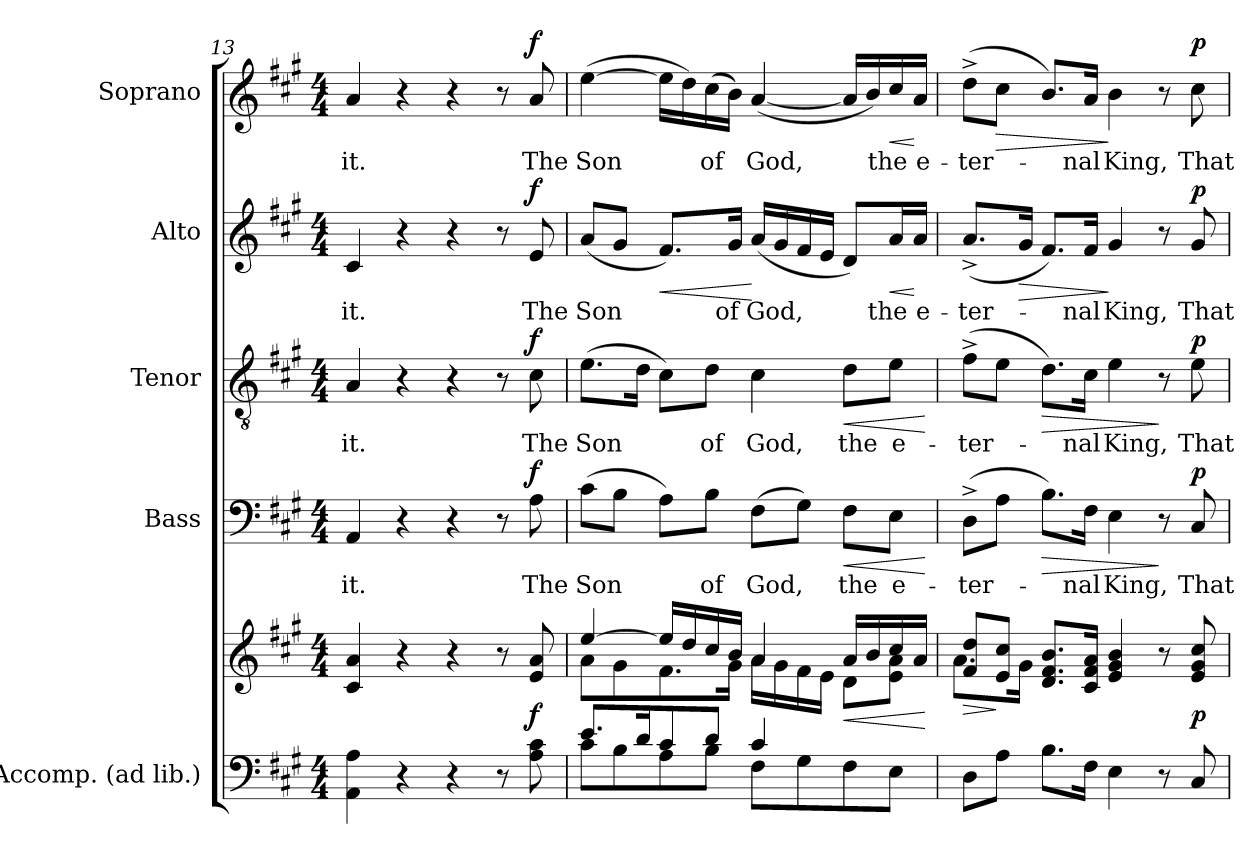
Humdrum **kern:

**kern	**kern	**dynam	**kern	**text	**dynam	**kern	**text	**dynam	**kern	**text	**dynam	**kern	**text	**dynam
*part5	*part5	*part5	*part4	*part4	*part4	*part3	*part3	*part3	*part2	*part2	*part2	*part1	*part1	*part1
*staff6	*staff5	*staff5/6	*staff4	*staff4	*staff4	*staff3	*staff3	*staff3	*staff2	*staff2	*staff2	*staff1	*staff1	*staff1
*I"Accomp. (ad lib.)	*	*	*I"Bass	*	*	*I"Tenor	*	*	*I"Alto	*	*	*I"Soprano	*	*
*I'Acc.	*	*	*I'B.	*	*	*I'T.	*	*	*I'A.	*	*	*I'S.	*	*
*clefF4	*clefG2	*	*clefF4	*	*	*clefGv2	*	*	*clefG2	*	*	*clefG2	*	*
*	*	*	*	*	*	*ITrd7c12	*	*	*	*	*	*	*	*
*k[f#c#g#]	*k[f#c#g#]	*	*k[f#c#g#]	*	*	*k[f#c#g#]	*	*	*k[f#c#g#]	*	*	*k[f#c#g#]	*	*
*A:	*A:	*	*A:	*	*	*A:	*	*	*A:	*	*	*A:	*	*
*M4/4	*M4/4	*	*M4/4	*	*	*M4/4	*	*	*M4/4	*	*	*M4/4	*	*
=13	=13	=13	=13	=13	=13	=13	=13	=13	=13	=13	=13	=13	=13	=13
!	!	!	!	!LO:LY:b:color=#000000	!	!	!	!	!	!	!	!	!	!
!	!	!	!	!	!	!	!LO:LY:b:color=#000000	!	!	!	!	!	!	!
!	!	!	!	!	!	!	!	!	!	!LO:LY:b:color=#000000	!	!	!	!
!	!	!	!	!	!	!	!	!	!	!	!	!	!LO:LY:b:color=#000000	!
4AAi\ 4Ai	4c#i/ 4ai	.	4AAi/	it.	.	4AAi/	it.	.	4c#i/	it.	.	4ai/	it.	.
4r	4r	.	4r	.	.	4r	.	.	4r	.	.	4r	.	.
4r	4r	.	4r	.	.	4r	.	.	4r	.	.	4r	.	.
8r	8r	.	8r	.	.	8r	.	.	8r	.	.	8r	.	.
!	!	!	!	!LO:LY:b:color=#000000	!	!	!	!	!	!	!	!	!	!
!	!	!	!	!	!	!	!LO:LY:b:color=#000000	!	!	!	!	!	!	!
!	!	!	!	!	!	!	!	!	!	!LO:LY:b:color=#000000	!	!	!	!
!	!	!	!	!	!	!	!	!	!	!	!	!	!LO:LY:b:color=#000000	!
8Ai\ 8c#i	8ei/ 8ai	f	8Ai\	The	f	8C#i\	The	f	8ei/	The	f	8ai/	The	f
=14	=14	=14	=14	=14	=14	=14	=14	=14	=14	=14	=14	=14	=14	=14
*^	*^	*	*	*	*	*	*	*	*	*	*	*	*	*
!	!	!	!	!	!	!LO:LY:b:color=#000000	!	!	!	!	!	!	!	!	!	!
!	!	!	!	!	!	!	!	!	!LO:LY:b:color=#000000	!	!	!	!	!	!	!
!	!	!	!	!	!	!	!	!	!	!	!	!LO:LY:b:color=#000000	!	!	!	!
!	!	!	!	!	!	!	!	!	!	!	!	!	!	!	!LO:LY:b:color=#000000	!
8.ei/L	8c#i\L	[4eei/	8ai\L	.	(8c#i\L	Son	.	(8.Ei\L	Son	.	(8ai/L	Son	.	([4eei\	Son	.
.	8Bi\	.	8g#i\	.	8Bi\J	.	.	.	.	.	8g#i/J	.	.	.	.	.
16di/k	.	.	.	.	.	.	.	16Di\Jk	.	.	.	.	.	.	.	.
!	!	!	!	!	!	!	!	!	!	!	!	!	!LO:HP:b	!	!	!
8c#i/	8Ai\	16eei/LL]	8.f#i\	.	8Ai\L)	.	.	8C#i\L)	.	.	8.f#i/L)	.	<	16eei\LL]	.	.
.	.	16ddi/	.	.	.	.	.	.	.	.	.	.	.	16ddi\)	.	.
!	!	!	!	!	!	!LO:LY:b:color=#000000	!	!	!	!	!	!	!	!	!	!
!	!	!	!	!	!	!	!	!	!LO:LY:b:color=#000000	!	!	!	!	!	!	!
!	!	!	!	!	!	!	!	!	!	!	!	!	!	!	!LO:LY:b:color=#000000	!
8di/J	8Bi\J	16cc#i/	.	.	8Bi\J	of	.	8Di\J	of	.	.	.	.	(16cc#i\	of	.
!	!	!	!	!	!	!	!	!	!	!	!	!LO:LY:b:color=#000000	!	!	!	!
.	.	16bi/JJ	16g#i\Jk	.	.	.	.	.	.	.	16g#i/Jk	of	.	16bi\JJ)	.	.
!	!	!	!	!	!	!LO:LY:b:color=#000000	!	!	!	!	!	!	!	!	!	!
!	!	!	!	!	!	!	!	!	!LO:LY:b:color=#000000	!	!	!	!	!	!	!
!	!	!	!	!	!	!	!	!	!	!	!	!LO:LY:b:color=#000000	!	!	!	!
!	!	!	!	!	!	!	!	!	!	!	!	!	!	!	!LO:LY:b:color=#000000	!
4c#i/	8F#i\L	4ai/	16ai\LL	.	(8F#i\L	God,	.	4C#i\	God,	.	(16ai/LL	God,	[	([4ai/	God,	.
.	.	.	16g#i\	.	.	.	.	.	.	.	16g#i/	.	.	.	.	.
.	8G#i\	.	16f#i\	.	8G#i\J)	.	.	.	.	.	16f#i/	.	.	.	.	.
.	.	.	16ei\JJ	.	.	.	.	.	.	.	16ei/JJ	.	.	.	.	.
!	!	!	!	!LO:HP:b	!	!	!	!	!	!	!	!	!	!	!	!
!	!	!	!	!	!	!LO:LY:b:color=#000000	!LO:HP:b	!	!	!	!	!	!	!	!	!
!	!	!	!	!	!	!	!	!	!LO:LY:b:color=#000000	!LO:HP:b	!	!	!	!	!	!
4ryy	8F#i\	16ai/LL	8di\L	<	8F#i\L	the	<	8Di\L	the	<	8di/L)	.	.	16ai/LL]	.	.
.	.	16bi/	.	.	.	.	.	.	.	.	.	.	.	16bi/)	.	.
!	!	!	!	!	!	!LO:LY:b:color=#000000	!	!	!	!	!	!	!	!	!	!
!	!	!	!	!	!	!	!	!	!LO:LY:b:color=#000000	!	!	!	!	!	!	!
!	!	!	!	!	!	!	!	!	!	!	!	!LO:LY:b:color=#000000	!LO:HP:b	!	!	!
!	!	!	!	!	!	!	!	!	!	!	!	!	!	!	!LO:LY:b:color=#000000	!LO:HP:b
.	8Ei\J	16cc#i/	8ei\ 8aiJ	.	8Ei\J	e-	.	8Ei\J	e-	.	16ai/L	the	<	16cc#i/	the	<
!	!	!	!	!	!	!	!	!	!	!	!	!LO:LY:b:color=#000000	!	!	!	!
!	!	!	!	!	!	!	!	!	!	!	!	!	!	!	!LO:LY:b:color=#000000	!
.	.	16ai/JJ	.	.	.	.	.	.	.	.	16ai/JJ	e-	[	16ai/JJ	e-	[
*v	*v	*	*	*	*	*	*	*	*	*	*	*	*	*	*	*
*	*v	*v	*	*	*	*	*	*	*	*	*	*	*	*	*
.	.	[	.	.	[	.	.	[	.	.	.	.	.	.
=15	=15	=15	=15	=15	=15	=15	=15	=15	=15	=15	=15	=15	=15	=15
!	!	!LO:HP:b	!	!	!	!	!	!	!	!	!	!	!	!
*	*^	*	*	*	*	*	*	*	*	*	*	*	*	*
!	!	!	!LO:HP:n=1:b	!	!	!	!	!	!	!	!	!	!	!	!
!	!	!	!	!	!LO:LY:b:color=#000000	!	!	!	!	!	!	!	!	!	!
!	!	!	!	!	!	!	!	!LO:LY:b:color=#000000	!	!	!	!	!	!	!
!	!	!	!	!	!	!	!	!	!	!	!LO:LY:b:color=#000000	!	!	!	!
!	!	!	!	!	!	!	!	!	!	!	!	!	!	!LO:LY:b:color=#000000	!
8Di\L	8f#i/ 8ddiL	8.ai\L	> >	(8D^i\L	-ter-	.	(8F#^i\L	-ter-	.	(8.a^i/L	-ter-	.	(8dd^i\L	-ter-	.
!	!	!	!	!	!	!	!	!	!	!	!	!	!	!	!LO:HP:b
8Ai\J	8ei/ 8cc#iJ	.	]	8Ai\J	.	.	8Ei\J	.	.	.	.	.	8cc#i\J	.	>
!	!	!	!	!	!	!	!	!	!	!	!	!LO:HP:b	!	!	!
.	.	16g#i\Jk	.	.	.	.	.	.	.	16g#i/Jk	.	>	.	.	.
!	!	!	!	!	!	!LO:HP:b	!	!	!LO:HP:b	!	!	!	!	!	!
8.Bi\L	8.di/ 8.f#i 8.biL	2.ryy	]	8.Bi\L)	.	>	8.Di\L)	.	>	8.f#i/L)	.	.	8.bi/L)	.	.
!	!	!	!	!	!LO:LY:b:color=#000000	!	!	!	!	!	!	!	!	!	!
!	!	!	!	!	!	!	!	!LO:LY:b:color=#000000	!	!	!	!	!	!	!
!	!	!	!	!	!	!	!	!	!	!	!LO:LY:b:color=#000000	!	!	!	!
!	!	!	!	!	!	!	!	!	!	!	!	!	!	!LO:LY:b:color=#000000	!
16F#i\Jk	16c#i/ 16f#i 16aiJk	.	.	16F#i\Jk	-nal	.	16C#i\Jk	-nal	.	16f#i/Jk	-nal	.	16ai/Jk	-nal	.
!	!	!	!	!	!LO:LY:b:color=#000000	!	!	!	!	!	!	!	!	!	!
!	!	!	!	!	!	!	!	!LO:LY:b:color=#000000	!	!	!	!	!	!	!
!	!	!	!	!	!	!	!	!	!	!	!LO:LY:b:color=#000000	!	!	!	!
!	!	!	!	!	!	!	!	!	!	!	!	!	!	!LO:LY:b:color=#000000	!
4Ei\	4ei/ 4g#i 4bi	.	.	4Ei\	King,	.	4Ei\	King,	.	4g#i/	King,	]	4bi\	King,	]
8r	8r	.	.	8r	.	]	8r	.	]	8r	.	.	8r	.	.
!	!	!	!	!	!LO:LY:b:color=#000000	!	!	!	!	!	!	!	!	!	!
!	!	!	!	!	!	!	!	!LO:LY:b:color=#000000	!	!	!	!	!	!	!
!	!	!	!	!	!	!	!	!	!	!	!LO:LY:b:color=#000000	!	!	!	!
!	!	!	!	!	!	!	!	!	!	!	!	!	!	!LO:LY:b:color=#000000	!
8C#i/	8ei/ 8g#i 8cc#i	.	p	8C#i/	That	p	8Ei\	That	p	8g#i/	That	p	8cc#i\	That	p
*	*v	*v	*	*	*	*	*	*	*	*	*	*	*	*	*
=	=	=	=	=	=	=	=	=	=	=	=	=	=	=
*-	*-	*-	*-	*-	*-	*-	*-	*-	*-	*-	*-	*-	*-	*-
